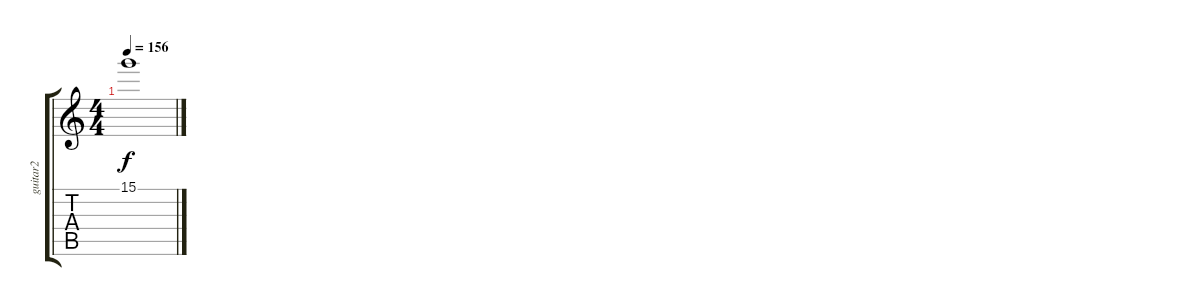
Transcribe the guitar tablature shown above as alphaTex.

\track ("guitar2" "guitar2") {instrument distortionguitar}
\staff {score tabs}
\tuning (E4 B3 G3 D3 A2 E2) {hide}
\ts (4 4)
\tempo 156
\clef g2
\ks c
15.1{t}.1{dy f}
